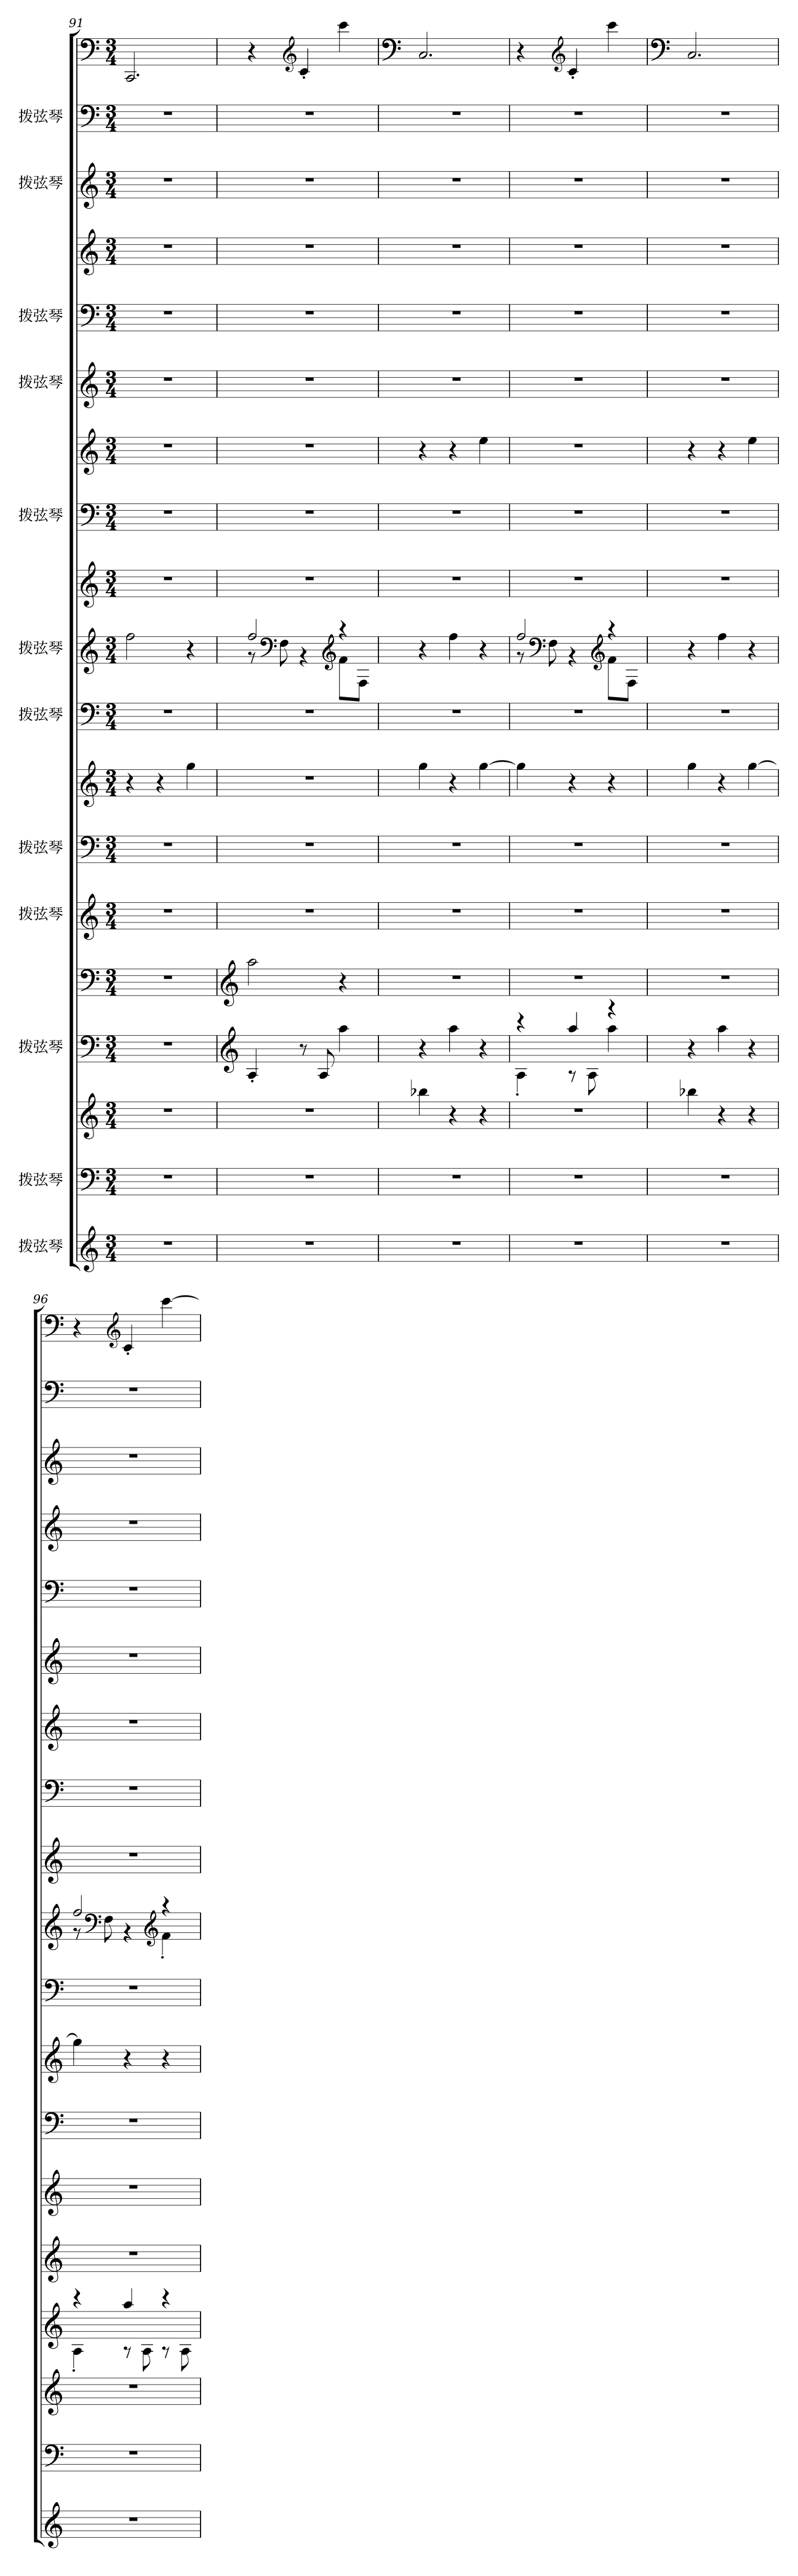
**kern	**kern	**kern	**kern	**kern	**kern	**kern	**kern	**kern	**kern	**kern	**kern	**kern	**kern	**kern	**kern	**kern	**kern	**kern
*part12	*part11	*part11	*part10	*part10	*part9	*part8	*part8	*part7	*part6	*part6	*part5	*part5	*part4	*part3	*part3	*part2	*part1	*part1
*staff19	*staff18	*staff17	*staff16	*staff15	*staff14	*staff13	*staff12	*staff11	*staff10	*staff9	*staff8	*staff7	*staff6	*staff5	*staff4	*staff3	*staff2	*staff1
*I"拨弦琴	*I"拨弦琴	*	*I"拨弦琴	*	*I"拨弦琴	*I"拨弦琴	*	*I"拨弦琴	*I"拨弦琴	*	*I"拨弦琴	*	*I"拨弦琴	*I"拨弦琴	*	*I"拨弦琴	*I"拨弦琴	*
*clefG2	*clefF4	*clefG2	*clefF4	*clefF4	*clefG2	*clefF4	*clefG2	*clefF4	*clefG2	*clefG2	*clefF4	*clefG2	*clefG2	*clefF4	*clefG2	*clefG2	*clefF4	*clefF4
*k[]	*k[]	*k[]	*k[]	*k[]	*k[]	*k[]	*k[]	*k[]	*k[]	*k[]	*k[]	*k[]	*k[]	*k[]	*k[]	*k[]	*k[]	*k[]
*M3/4	*M3/4	*M3/4	*M3/4	*M3/4	*M3/4	*M3/4	*M3/4	*M3/4	*M3/4	*M3/4	*M3/4	*M3/4	*M3/4	*M3/4	*M3/4	*M3/4	*M3/4	*M3/4
=91	=91	=91	=91	=91	=91	=91	=91	=91	=91	=91	=91	=91	=91	=91	=91	=91	=91	=91
2.r	2.r	2.r	2.r	2.r	2.r	2.r	4r	2.r	2ff\	2.r	2.r	2.r	2.r	2.r	2.r	2.r	2.r	2.CC/
.	.	.	.	.	.	.	4r	.	.	.	.	.	.	.	.	.	.	.
.	.	.	.	.	.	.	4gg\	.	4r	.	.	.	.	.	.	.	.	.
=92	=92	=92	=92	=92	=92	=92	=92	=92	=92	=92	=92	=92	=92	=92	=92	=92	=92	=92
*	*	*	*clefG2	*clefG2	*	*	*	*	*	*	*	*	*	*	*	*	*	*
*	*	*	*	*	*	*	*	*	*^	*	*	*	*	*	*	*	*	*
2.r	2.r	2.r	4A'/	2aa\	2.r	2.r	2.r	2.r	2ff/	8r	2.r	2.r	2.r	2.r	2.r	2.r	2.r	2.r	4r
*	*	*	*	*	*	*	*	*	*clefF4	*	*	*	*	*	*	*	*	*	*
.	.	.	.	.	.	.	.	.	.	8F\	.	.	.	.	.	.	.	.	.
*	*	*	*	*	*	*	*	*	*	*	*	*	*	*	*	*	*	*	*clefG2
.	.	.	8r	.	.	.	.	.	.	4r	.	.	.	.	.	.	.	.	4c'/
.	.	.	8A/	.	.	.	.	.	.	.	.	.	.	.	.	.	.	.	.
*	*	*	*	*	*	*	*	*	*clefG2	*	*	*	*	*	*	*	*	*	*
.	.	.	4aa\	4r	.	.	.	.	4r	8f\L	.	.	.	.	.	.	.	.	4ccc\
.	.	.	.	.	.	.	.	.	.	8F\J	.	.	.	.	.	.	.	.	.
*	*	*	*	*	*	*	*	*	*v	*v	*	*	*	*	*	*	*	*	*
!!LO:PB:g=z
=93	=93	=93	=93	=93	=93	=93	=93	=93	=93	=93	=93	=93	=93	=93	=93	=93	=93	=93
*	*	*	*	*	*	*	*	*	*	*	*	*	*	*	*	*	*	*clefF4
2.r	2.r	4bb-X\	4r	2.r	2.r	2.r	4gg\	2.r	4r	2.r	2.r	4r	2.r	2.r	2.r	2.r	2.r	2.C/
.	.	4r	4aa\	.	.	.	4r	.	4ff\	.	.	4r	.	.	.	.	.	.
.	.	4r	4r	.	.	.	[4gg\	.	4r	.	.	4ee\	.	.	.	.	.	.
=94	=94	=94	=94	=94	=94	=94	=94	=94	=94	=94	=94	=94	=94	=94	=94	=94	=94	=94
*	*	*	*^	*	*	*	*	*	*^	*	*	*	*	*	*	*	*	*
2.r	2.r	2.r	4r	4A'\	2.r	2.r	2.r	4gg\]	2.r	2ff/	8r	2.r	2.r	2.r	2.r	2.r	2.r	2.r	2.r	4r
*	*	*	*	*	*	*	*	*	*	*clefF4	*	*	*	*	*	*	*	*	*	*
.	.	.	.	.	.	.	.	.	.	.	8F\	.	.	.	.	.	.	.	.	.
*	*	*	*	*	*	*	*	*	*	*	*	*	*	*	*	*	*	*	*	*clefG2
.	.	.	4aa/	8r	.	.	.	4r	.	.	4r	.	.	.	.	.	.	.	.	4c'/
.	.	.	.	8A\	.	.	.	.	.	.	.	.	.	.	.	.	.	.	.	.
*	*	*	*	*	*	*	*	*	*	*clefG2	*	*	*	*	*	*	*	*	*	*
.	.	.	4r	4aa\	.	.	.	4r	.	4r	8f\L	.	.	.	.	.	.	.	.	4ccc\
.	.	.	.	.	.	.	.	.	.	.	8F\J	.	.	.	.	.	.	.	.	.
*	*	*	*v	*v	*	*	*	*	*	*v	*v	*	*	*	*	*	*	*	*	*
=95	=95	=95	=95	=95	=95	=95	=95	=95	=95	=95	=95	=95	=95	=95	=95	=95	=95	=95
*	*	*	*	*	*	*	*	*	*	*	*	*	*	*	*	*	*	*clefF4
2.r	2.r	4bb-X\	4r	2.r	2.r	2.r	4gg\	2.r	4r	2.r	2.r	4r	2.r	2.r	2.r	2.r	2.r	2.C/
.	.	4r	4aa\	.	.	.	4r	.	4ff\	.	.	4r	.	.	.	.	.	.
.	.	4r	4r	.	.	.	[4gg\	.	4r	.	.	4ee\	.	.	.	.	.	.
=96	=96	=96	=96	=96	=96	=96	=96	=96	=96	=96	=96	=96	=96	=96	=96	=96	=96	=96
*	*	*	*^	*	*	*	*	*	*^	*	*	*	*	*	*	*	*	*
2.r	2.r	2.r	4r	4A'\	2.r	2.r	2.r	4gg\]	2.r	2ff/	8r	2.r	2.r	2.r	2.r	2.r	2.r	2.r	2.r	4r
*	*	*	*	*	*	*	*	*	*	*clefF4	*	*	*	*	*	*	*	*	*	*
.	.	.	.	.	.	.	.	.	.	.	8F\	.	.	.	.	.	.	.	.	.
*	*	*	*	*	*	*	*	*	*	*	*	*	*	*	*	*	*	*	*	*clefG2
.	.	.	4aa/	8r	.	.	.	4r	.	.	4r	.	.	.	.	.	.	.	.	4c'/
.	.	.	.	8A\	.	.	.	.	.	.	.	.	.	.	.	.	.	.	.	.
*	*	*	*	*	*	*	*	*	*	*clefG2	*	*	*	*	*	*	*	*	*	*
.	.	.	4r	8r	.	.	.	4r	.	4r	4f'\	.	.	.	.	.	.	.	.	[4ccc\
.	.	.	.	8A\	.	.	.	.	.	.	.	.	.	.	.	.	.	.	.	.
*	*	*	*v	*v	*	*	*	*	*	*v	*v	*	*	*	*	*	*	*	*	*
=	=	=	=	=	=	=	=	=	=	=	=	=	=	=	=	=	=	=
*-	*-	*-	*-	*-	*-	*-	*-	*-	*-	*-	*-	*-	*-	*-	*-	*-	*-	*-
